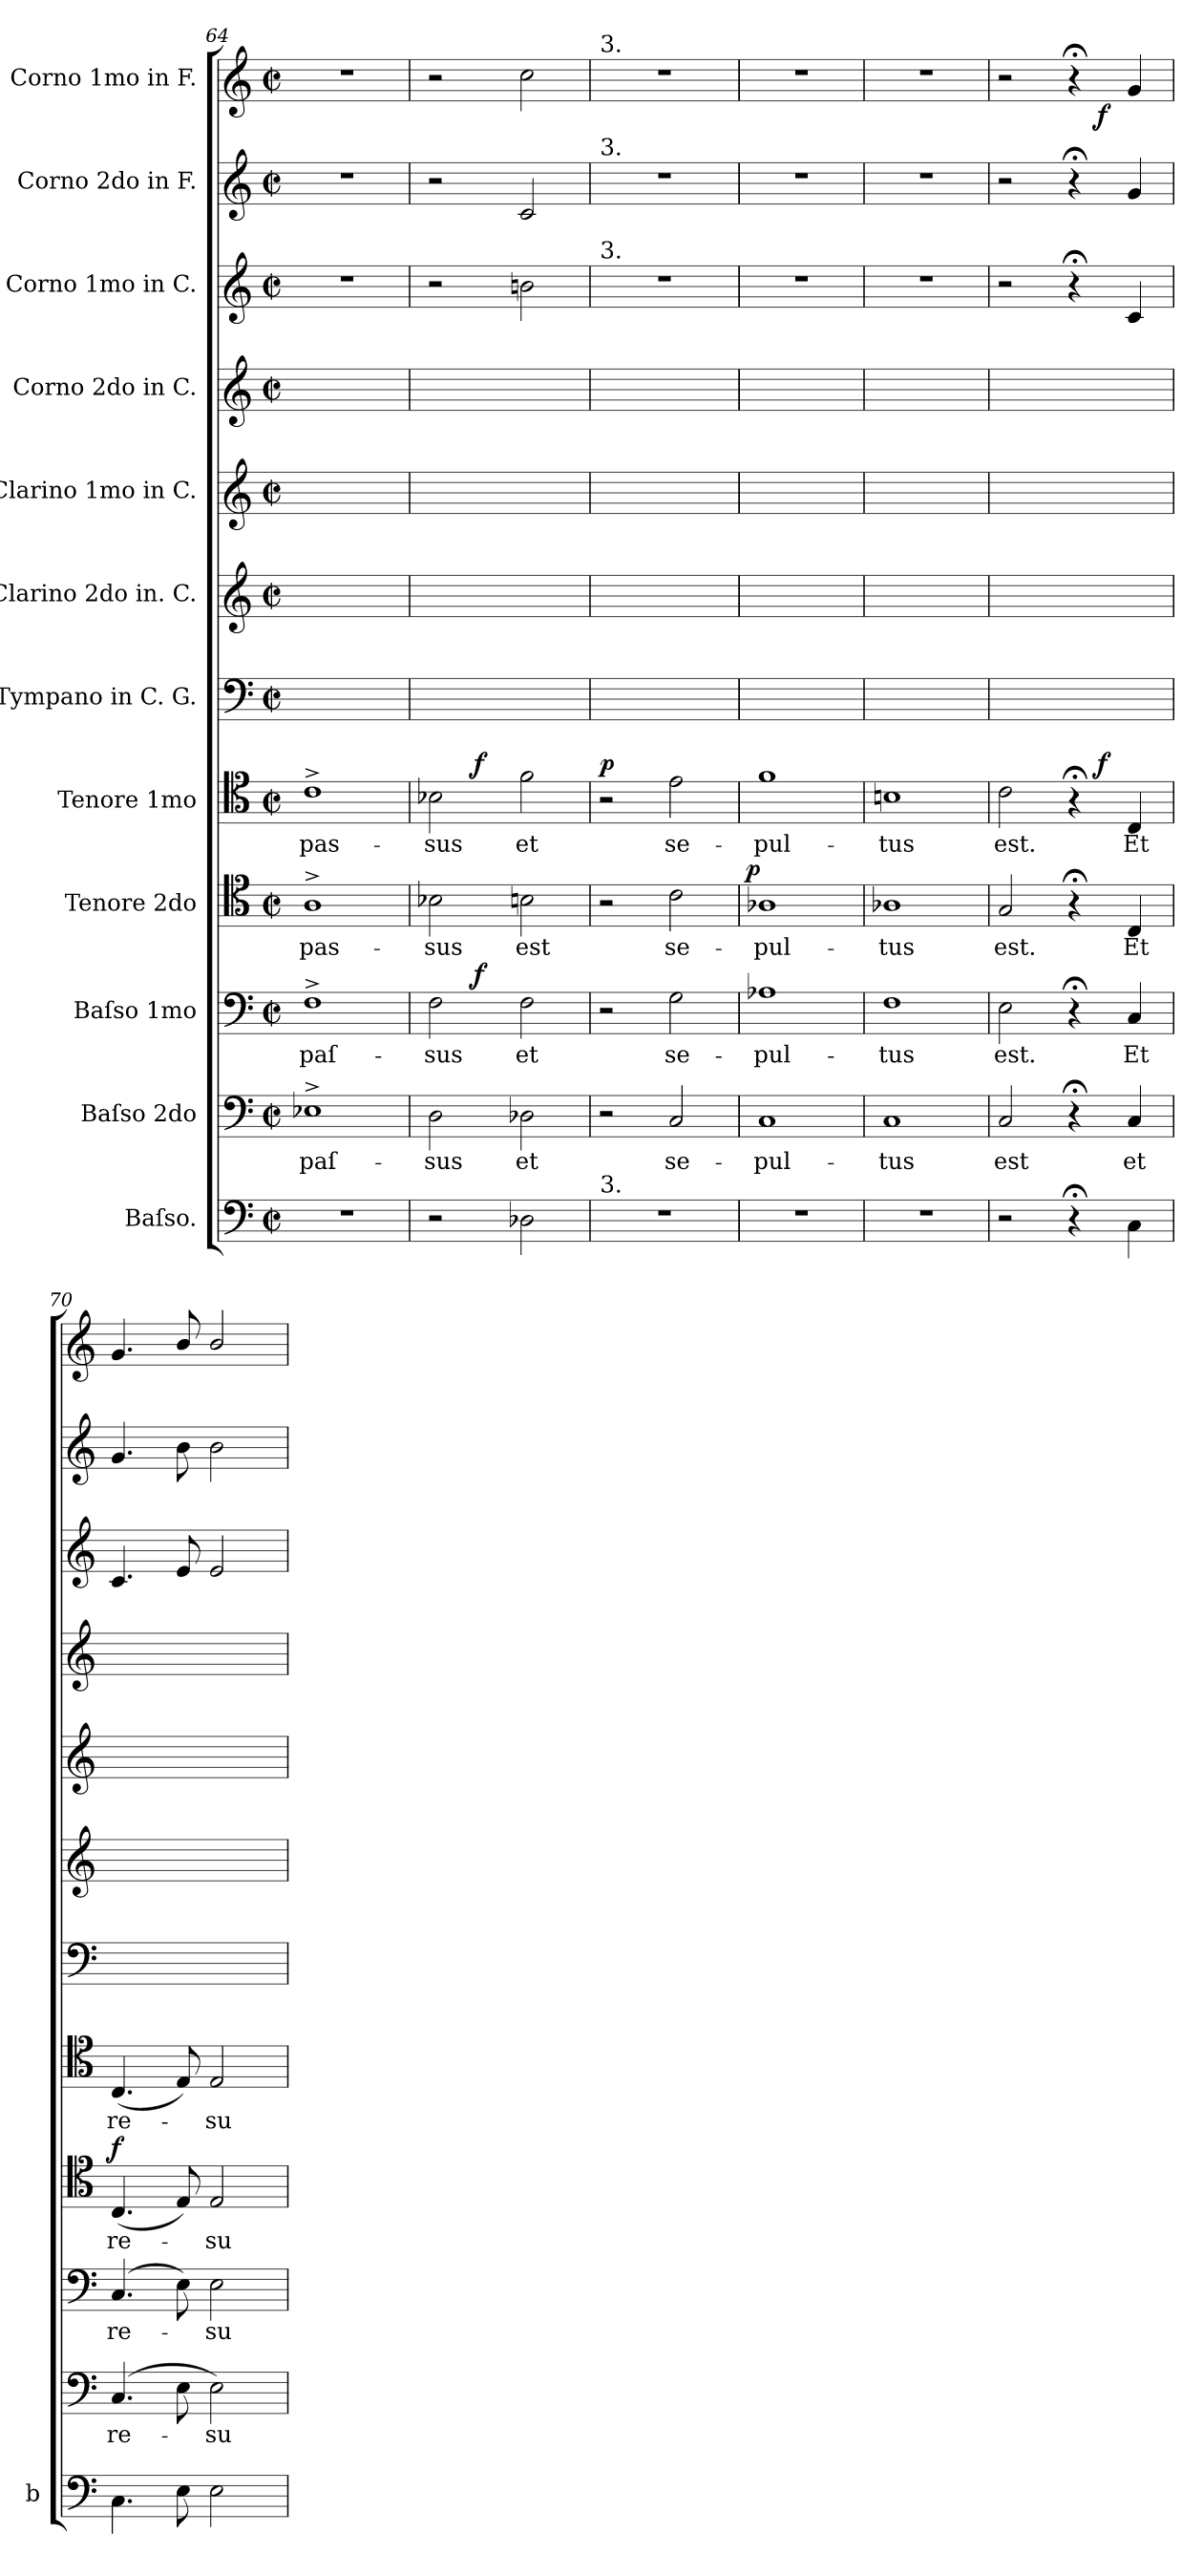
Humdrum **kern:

**kern	**kern	**text	**kern	**text	**dynam	**kern	**text	**dynam	**kern	**text	**dynam	**kern	**kern	**kern	**kern	**kern	**kern	**kern	**dynam
*part12	*part11	*part11	*part10	*part10	*part10	*part9	*part9	*part9	*part8	*part8	*part8	*part7	*part6	*part5	*part4	*part3	*part2	*part1	*part1
*staff12	*staff11	*staff11	*staff10	*staff10	*staff10	*staff9	*staff9	*staff9	*staff8	*staff8	*staff8	*staff7	*staff6	*staff5	*staff4	*staff3	*staff2	*staff1	*staff1
*I"Baſso.	*I"Baſso 2do	*	*I"Baſso 1mo	*	*	*I"Tenore 2do	*	*	*I"Tenore 1mo	*	*	*I"Tympano in C. G.	*I"Clarino 2do in. C.	*I"Clarino 1mo in C.	*I"Corno 2do in C.	*I"Corno 1mo in C.	*I"Corno 2do in F.	*I"Corno 1mo in F.	*
*I'b	*	*	*	*	*	*	*	*	*	*	*	*	*	*	*	*	*	*	*
*clefF4	*clefF4	*	*clefF4	*	*	*clefC4	*	*	*clefC4	*	*	*clefF4	*clefG2	*clefG2	*clefG2	*clefG2	*clefG2	*clefG2	*
*	*	*	*	*	*	*	*	*	*	*	*	*	*	*	*	*	*ITrd4c7	*ITrd4c7	*
*k[]	*k[]	*	*k[]	*	*	*k[]	*	*	*k[]	*	*	*k[]	*k[]	*k[]	*k[]	*k[]	*k[b-]	*k[b-]	*
*M2/2	*M2/2	*	*M2/2	*	*	*M2/2	*	*	*M2/2	*	*	*M2/2	*M2/2	*M2/2	*M2/2	*M2/2	*M2/2	*M2/2	*
*met(c|)	*met(c|)	*	*met(c|)	*	*	*met(c|)	*	*	*met(c|)	*	*	*met(c|)	*met(c|)	*met(c|)	*met(c|)	*met(c|)	*met(c|)	*met(c|)	*
=64	=64	=64	=64	=64	=64	=64	=64	=64	=64	=64	=64	=64	=64	=64	=64	=64	=64	=64	=64
1r	1E-X^	paſ-	1F^	paſ-	.	1A^	pas-	.	1c^	pas-	.	1ryy	1ryy	1ryy	1ryy	1r	1r	1r	.
=65	=65	=65	=65	=65	=65	=65	=65	=65	=65	=65	=65	=65	=65	=65	=65	=65	=65	=65	=65
*	*	*	*^	*	*	*	*	*	*^	*	*	*	*	*	*	*	*	*	*
2r	2D\	-sus	2F\	4ryy	-sus	.	2B-X\	-sus	.	2B-X\	4ryy	-sus	.	1ryy	1ryy	1ryy	1ryy	2r	2r	2r	.
!	!	!	!	!	!	!LO:DY:b	!	!	!	!	!	!	!LO:DY:b	!	!	!	!	!	!	!	!
.	.	.	.	2.ryy	.	f	.	.	.	.	2.ryy	.	f	.	.	.	.	.	.	.	.
2D-X\	2D-X\	et	2F\	.	et	.	2Bn\	est	.	2f\	.	et	.	.	.	.	.	2bn\	2F/	2f\	.
=66	=66	=66	=66	=66	=66	=66	=66	=66	=66	=66	=66	=66	=66	=66	=66	=66	=66	=66	=66	=66	=66
!	!	!	!	!	!	!	!	!	!	!	!	!	!	!	!	!	!	!	!	!LO:TX:a:t=3.	!
!	!	!	!	!	!	!	!	!	!	!	!	!	!	!	!	!	!	!	!LO:TX:a:t=3.	!	!
!	!	!	!	!	!	!	!	!	!	!	!	!	!	!	!	!	!	!LO:TX:a:t=3.	!	!	!
!LO:TX:a:t=3.	!	!	!	!	!	!	!	!	!	!	!	!	!	!	!	!	!	!	!	!	!
!	!	!	!	!	!	!	!	!	!	!	!	!	!LO:DY:b	!	!	!	!	!	!	!	!
*	*	*	*v	*v	*	*	*	*	*	*v	*v	*	*	*	*	*	*	*	*	*	*
1r	2r	.	2r	.	.	2r	.	.	2r	.	p	1ryy	1ryy	1ryy	1ryy	1r	1r	1r	.
.	2C/	se-	2G\	se-	.	2c\	se-	.	2e\	se-	.	.	.	.	.	.	.	.	.
=67	=67	=67	=67	=67	=67	=67	=67	=67	=67	=67	=67	=67	=67	=67	=67	=67	=67	=67	=67
!	!	!	!	!	!	!	!	!LO:DY:b:rj	!	!	!	!	!	!	!	!	!	!	!
1r	1C	-pul-	1A-X	-pul-	.	1A-X	-pul-	p	1f	-pul-	.	1ryy	1ryy	1ryy	1ryy	1r	1r	1r	.
=68	=68	=68	=68	=68	=68	=68	=68	=68	=68	=68	=68	=68	=68	=68	=68	=68	=68	=68	=68
1r	1C	-tus	1F	-tus	.	1A-X	-tus	.	1Bn	-tus	.	1ryy	1ryy	1ryy	1ryy	1r	1r	1r	.
=69	=69	=69	=69	=69	=69	=69	=69	=69	=69	=69	=69	=69	=69	=69	=69	=69	=69	=69	=69
*	*	*	*	*	*	*	*	*	*^	*	*	*	*	*	*	*	*	*^	*
2r	2C/	est	2E\	est.	.	2G/	est.	.	2c\	2ryy	est.	.	1ryy	1ryy	1ryy	1ryy	2r	2r	2r	2ryy	.
4r;<	4r;<	.	4r;<	.	.	4r;<	.	.	4r;<	8ryy	.	.	.	.	.	.	4r;<	4r;<	4r;<	8ryy	.
!	!	!	!	!	!	!	!	!	!	!	!	!LO:DY:b	!	!	!	!	!	!	!	!	!
.	.	.	.	.	.	.	.	.	.	4.ryy	.	f	.	.	.	.	.	.	.	4.ryy	f
4C\	4C/	et	4C/	Et	.	4C/	Et	.	4C/	.	Et	.	.	.	.	.	4c/	4c/	4c/	.	.
=70	=70	=70	=70	=70	=70	=70	=70	=70	=70	=70	=70	=70	=70	=70	=70	=70	=70	=70	=70	=70	=70
!	!	!	!	!	!	!	!	!LO:DY:a	!	!	!	!	!	!	!	!	!	!	!	!	!
*	*	*	*	*	*	*	*	*	*v	*v	*	*	*	*	*	*	*	*	*v	*v	*
4.C\	(4.C/	re-	(4.C/	re-	.	(>4.C/	re-	f	(4.C/	re-	.	1ryy	1ryy	1ryy	1ryy	4.c/	4.c/	4.c/	.
8E\	8E\	.	8E\)	.	.	8E/)	.	.	8E/)	.	.	.	.	.	.	8e/	8e\	8e/	.
2E\	2E\)	-su-	2E\	-su-	.	2E/	-su-	.	2E/	-su-	.	.	.	.	.	2e/	2e\	2e/	.
=	=	=	=	=	=	=	=	=	=	=	=	=	=	=	=	=	=	=	=
*-	*-	*-	*-	*-	*-	*-	*-	*-	*-	*-	*-	*-	*-	*-	*-	*-	*-	*-	*-
